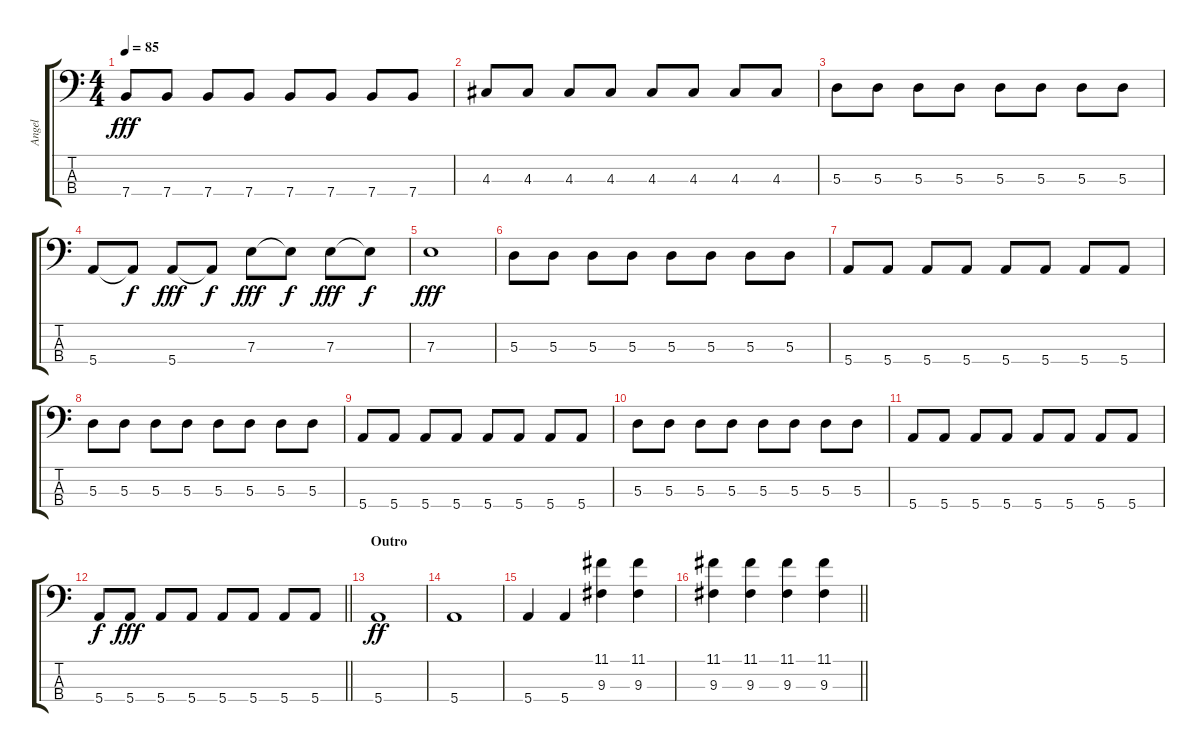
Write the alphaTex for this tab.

\track ("Angel" "Angel") {instrument electricbassfinger}
\staff {score tabs}
\tuning (G2 D2 A1 E1) {hide}
\ts (4 4)
\tempo 85
\clef f4
\ks c
7.4.8{dy fff} 7.4.8 7.4.8 7.4.8 7.4.8 7.4.8 7.4.8 7.4.8 |
4.3.8 4.3.8 4.3.8 4.3.8 4.3.8 4.3.8 4.3.8 4.3.8 |
5.3.8 5.3.8 5.3.8 5.3.8 5.3.8 5.3.8 5.3.8 5.3.8 |
5.4.8 5.4{t}.8{dy f} 5.4.8{dy fff} 5.4{t}.8{dy f} 7.3.8{dy fff} 7.3{t}.8{dy f} 7.3.8{dy fff} 7.3{t}.8{dy f} |
7.3.1{dy fff} |
5.3.8 5.3.8 5.3.8 5.3.8 5.3.8 5.3.8 5.3.8 5.3.8 |
5.4.8 5.4.8 5.4.8 5.4.8 5.4.8 5.4.8 5.4.8 5.4.8 |
5.3.8 5.3.8 5.3.8 5.3.8 5.3.8 5.3.8 5.3.8 5.3.8 |
5.4.8 5.4.8 5.4.8 5.4.8 5.4.8 5.4.8 5.4.8 5.4.8 |
5.3.8 5.3.8 5.3.8 5.3.8 5.3.8 5.3.8 5.3.8 5.3.8 |
5.4.8 5.4.8 5.4.8 5.4.8 5.4.8 5.4.8 5.4.8 5.4.8 |
\barLineRight lightlight
5.4.8{dy f} 5.4.8{dy fff} 5.4.8 5.4.8 5.4.8 5.4.8 5.4.8 5.4.8 |
\section ("" "Outro")
5.4.1{dy ff} |
5.4.1 |
5.4.4 5.4.4 (11.1 9.3).4 (11.1 9.3).4 |
\barLineRight lightlight
(11.1 9.3).4 (11.1 9.3).4 (11.1 9.3).4 (11.1 9.3).4
